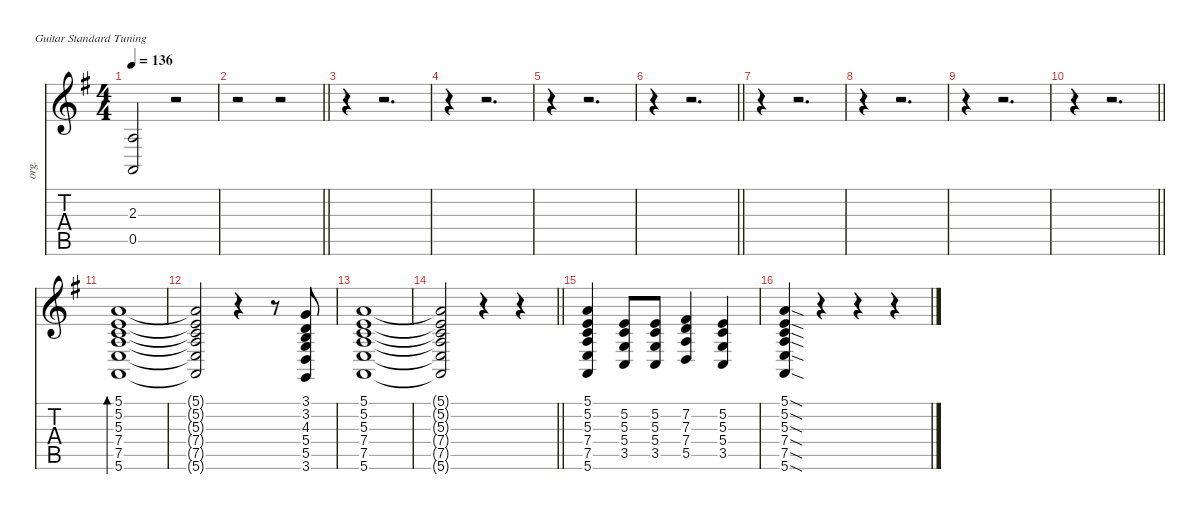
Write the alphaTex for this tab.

\defaultSystemsLayout 4
\hideDynamics
\bracketExtendMode nobrackets
\otherSystemsTrackNameOrientation horizontal
\track ("Orgue" "org.") {instrument drawbarorgan}
\staff {score tabs}
\tuning (E4 B3 G3 D3 A2 E2)
\ts (4 4)
\tempo 136
\clef g2
\ks g
(2.3{t acc forcenatural} 0.5{t acc forcenatural}).2{dy f beam Up} r.2{beam Up} |
\barLineRight lightlight
r.2{beam Down} r.2{beam Down} |
r.4{beam Down} r.2{d beam Down} |
r.4{beam Down} r.2{d beam Down} |
r.4{beam Down} r.2{d beam Down} |
\barLineRight lightlight
r.4{beam Down} r.2{d beam Down} |
r.4{beam Down} r.2{d beam Down} |
r.4{beam Down} r.2{d beam Down} |
r.4{beam Down} r.2{d beam Down} |
\barLineRight lightlight
r.4{beam Down} r.2{d beam Down} |
(5.1{acc forcenatural} 5.2{acc forcenatural} 5.3{acc forcenatural} 7.4{acc forcenatural} 7.5{acc forcenatural} 5.6{acc forcenatural}).1{bd 240 instrument drawbarorgan beam Up} |
(5.1{t acc forcenatural} 5.2{t acc forcenatural} 5.3{t acc forcenatural} 7.4{t acc forcenatural} 7.5{t acc forcenatural} 5.6{t acc forcenatural}).2{beam Up} r.4{beam Up} r.8{beam Up} (3.1{acc forcenatural} 3.2{acc forcenatural} 4.3{acc forcenatural} 5.4{acc forcenatural} 5.5{acc forcenatural} 3.6{acc forcenatural}).8{beam Up} |
(5.1{acc forcenatural} 5.2{acc forcenatural} 5.3{acc forcenatural} 7.4{acc forcenatural} 7.5{acc forcenatural} 5.6{acc forcenatural}).1{beam Up} |
\barLineRight lightlight
(5.1{t acc forcenatural} 5.2{t acc forcenatural} 5.3{t acc forcenatural} 7.4{t acc forcenatural} 7.5{t acc forcenatural} 5.6{t acc forcenatural}).2{beam Up} r.4{beam Up} r.4{beam Up} |
(5.1{acc forcenatural} 5.2{acc forcenatural} 5.3{acc forcenatural} 7.4{acc forcenatural} 7.5{acc forcenatural} 5.6{acc forcenatural}).4{beam Up} (5.2{acc forcenatural} 5.3{acc forcenatural} 5.4{acc forcenatural} 3.5{acc forcenatural}).8{beam Up} (5.2{acc forcenatural} 5.3{acc forcenatural} 5.4{acc forcenatural} 3.5{acc forcenatural}).8{beam Up} (7.2{acc #} 7.3{acc forcenatural} 7.4{acc forcenatural} 5.5{acc forcenatural}).4{beam Up} (5.2{acc forcenatural} 5.3{acc forcenatural} 5.4{acc forcenatural} 3.5{acc forcenatural}).4{beam Up} |
(5.1{sod acc forcenatural} 5.2{sod acc forcenatural} 5.3{sod acc forcenatural} 7.4{sod acc forcenatural} 7.5{sod acc forcenatural} 5.6{sod acc forcenatural}).4{beam Up} r.4{beam Up} r.4{beam Up} r.4{beam Up}
